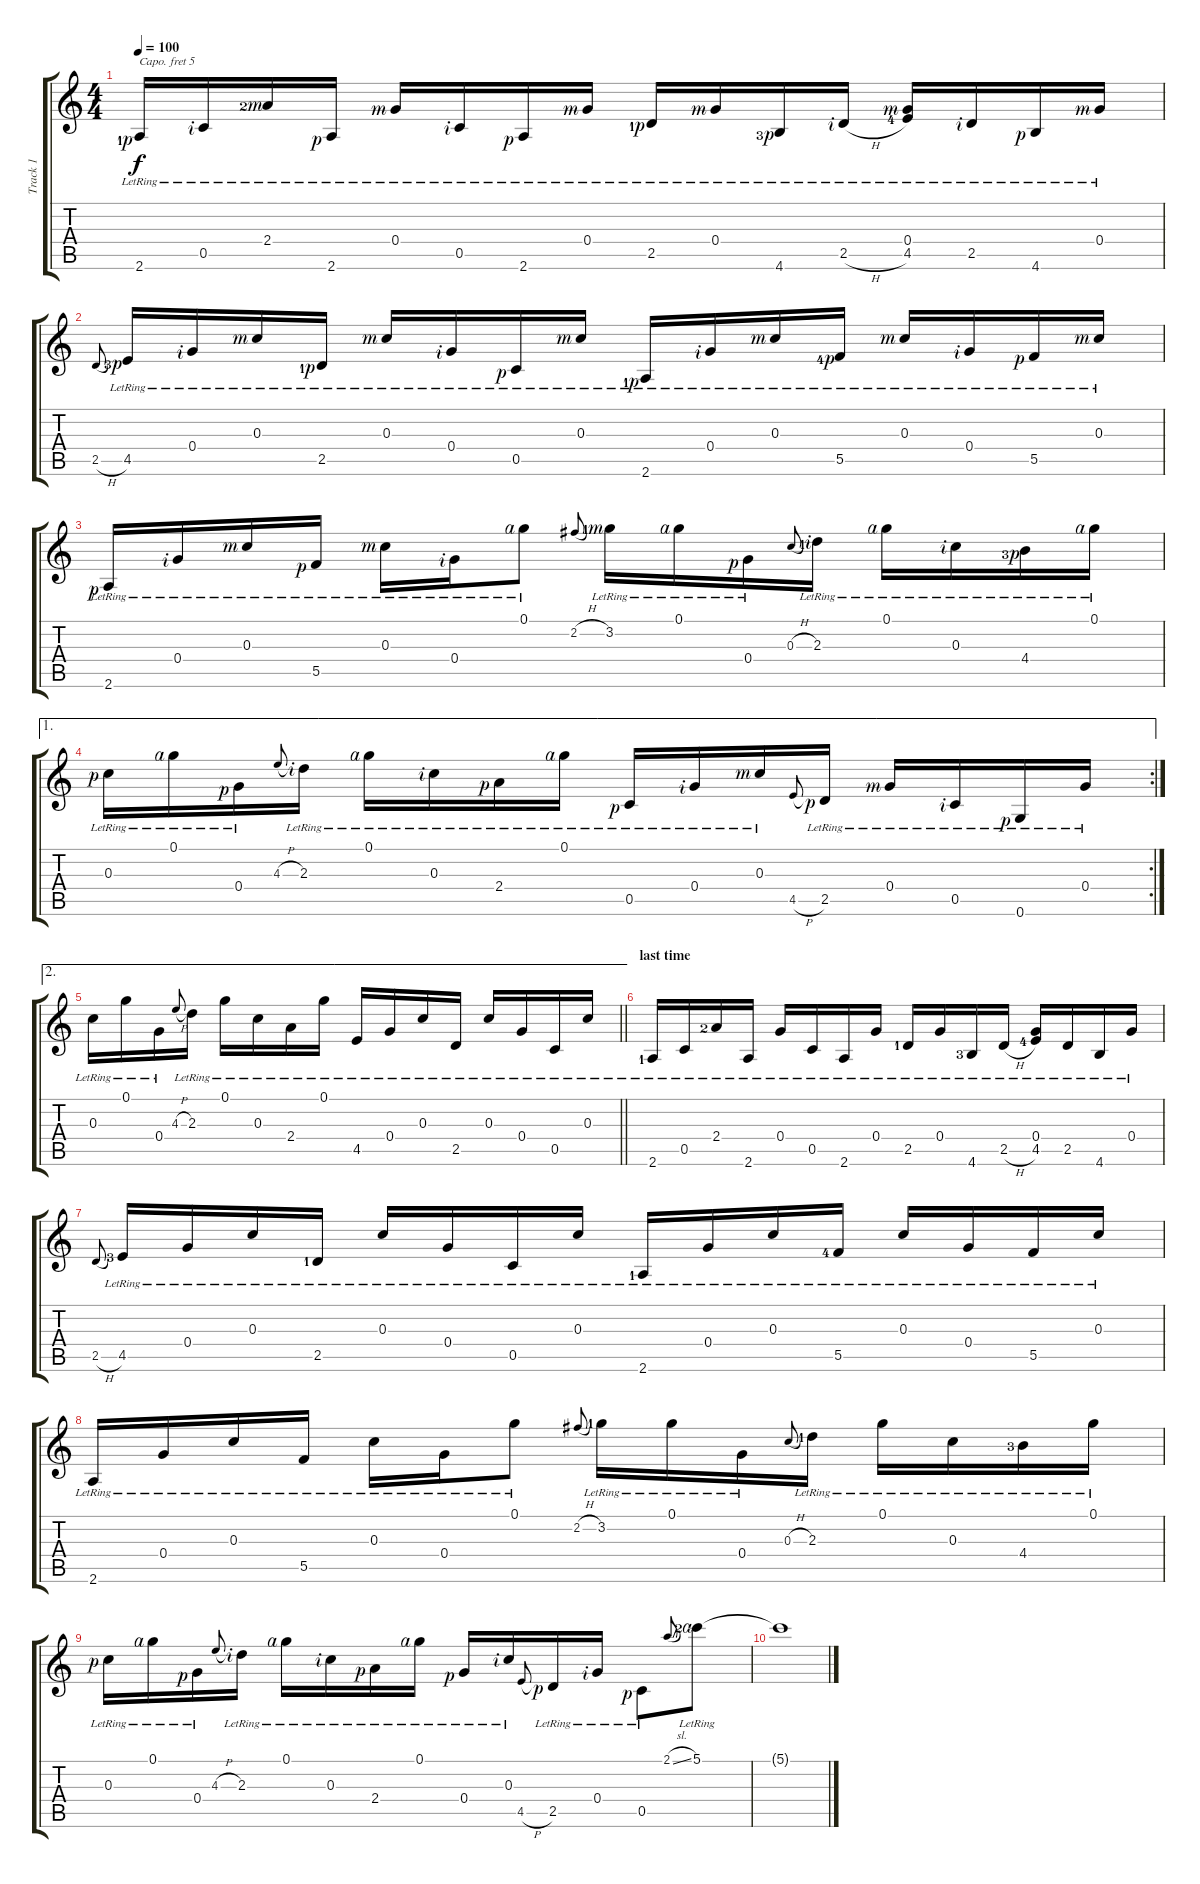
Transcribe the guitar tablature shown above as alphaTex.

\track ("Track 1" "Track 1") {instrument acousticguitarsteel}
\staff {score tabs}
\capo 5
\tuning (D4 B3 G3 D3 G2 D2) {hide}
\ts (4 4)
\tempo 100
\clef g2
\ks c
2.6{lr lf 2 rf 1}.16{dy f instrument acousticguitarsteel} 0.5{lr rf 2}.16 2.4{lr lf 3 rf 3}.16 2.6{lr rf 1}.16 0.4{lr rf 3}.16 0.5{lr rf 2}.16 2.6{lr rf 1}.16 0.4{lr rf 3}.16 2.5{lr lf 2 rf 1}.16 0.4{lr rf 3}.16 4.6{lr lf 4 rf 1}.16 2.5{h lr rf 2}.16 (0.4{lr rf 3} 4.5{lr lf 5}).16 2.5{lr rf 2}.16 4.6{lr rf 1}.16 0.4{lr rf 3}.16 |
2.5{h}.8{gr onbeat} 4.5{lr lf 4 rf 1}.16 0.4{lr rf 2}.16 0.3{lr rf 3}.16 2.5{lr lf 2 rf 1}.16 0.3{lr rf 3}.16 0.4{lr rf 2}.16 0.5{lr rf 1}.16 0.3{lr rf 3}.16 2.6{lr lf 2 rf 1}.16 0.4{lr rf 2}.16 0.3{lr rf 3}.16 5.5{lr lf 5 rf 1}.16 0.3{lr rf 3}.16 0.4{lr rf 2}.16 5.5{lr rf 1}.16 0.3{lr rf 3}.16 |
2.6{lr rf 1}.16 0.4{lr rf 2}.16 0.3{lr rf 3}.16 5.5{lr rf 1}.16 0.3{lr rf 3}.16 0.4{lr rf 2}.16 0.1{lr rf 4}.8 2.2{h}.8{gr onbeat} 3.2{lr lf 2 rf 3}.16 0.1{lr rf 4}.16 0.4{lr rf 1}.16 0.3{h}.8{gr onbeat} 2.3{lr lf 2 rf 2}.16 0.1{lr rf 4}.16 0.3{lr rf 2}.16 4.4{lr lf 4 rf 1}.16 0.1{lr rf 4}.16 |
\ae 1
\rc 2
0.3{lr rf 1}.16 0.1{lr rf 4}.16 0.4{lr rf 1}.16 4.3{h}.8{gr onbeat} 2.3{lr rf 2}.16 0.1{lr rf 4}.16 0.3{lr rf 2}.16 2.4{lr rf 1}.16 0.1{lr rf 4}.16 0.5{lr rf 1}.16 0.4{lr rf 2}.16 0.3{lr rf 3}.16 4.5{h}.8{gr onbeat} 2.5{lr rf 1}.16 0.4{lr rf 3}.16 0.5{lr rf 2}.16 0.6{lr rf 1}.16 0.4{lr}.16 |
\ae 2
\barLineRight lightlight
0.3{lr}.16 0.1{lr}.16 0.4{lr}.16 4.3{h}.8{gr onbeat} 2.3{lr}.16 0.1{lr}.16 0.3{lr}.16 2.4{lr}.16 0.1{lr}.16 4.5{lr}.16 0.4{lr}.16 0.3{lr}.16 2.5{lr}.16 0.3{lr}.16 0.4{lr}.16 0.5{lr}.16 0.3{lr}.16 |
\section ("" "last time")
2.6{lr lf 2}.16 0.5{lr}.16 2.4{lr lf 3}.16 2.6{lr}.16 0.4{lr}.16 0.5{lr}.16 2.6{lr}.16 0.4{lr}.16 2.5{lr lf 2}.16 0.4{lr}.16 4.6{lr lf 4}.16 2.5{h lr}.16 (0.4{lr} 4.5{lr lf 5}).16 2.5{lr}.16 4.6{lr}.16 0.4{lr}.16 |
2.5{h}.8{gr onbeat} 4.5{lr lf 4}.16 0.4{lr}.16 0.3{lr}.16 2.5{lr lf 2}.16 0.3{lr}.16 0.4{lr}.16 0.5{lr}.16 0.3{lr}.16 2.6{lr lf 2}.16 0.4{lr}.16 0.3{lr}.16 5.5{lr lf 5}.16 0.3{lr}.16 0.4{lr}.16 5.5{lr}.16 0.3{lr}.16 |
2.6{lr}.16 0.4{lr}.16 0.3{lr}.16 5.5{lr}.16 0.3{lr}.16 0.4{lr}.16 0.1{lr}.8 2.2{h}.8{gr onbeat} 3.2{lr lf 2}.16 0.1{lr}.16 0.4{lr}.16 0.3{h}.8{gr onbeat} 2.3{lr lf 2}.16 0.1{lr}.16 0.3{lr}.16 4.4{lr lf 4}.16 0.1{lr}.16 |
0.3{lr rf 1}.16 0.1{lr rf 4}.16 0.4{lr rf 1}.16 4.3{h}.8{gr onbeat} 2.3{lr rf 2}.16 0.1{lr rf 4}.16 0.3{lr rf 2}.16 2.4{lr rf 1}.16 0.1{lr rf 4}.16 0.4{lr rf 1}.16 0.3{lr rf 2}.16 4.5{h}.8{gr onbeat} 2.5{lr rf 1}.16 0.4{lr rf 2}.16 0.5{lr rf 1}.8 2.1{sl}.8{gr onbeat} 5.1{lr lf 3 rf 4}.8 |
5.1{t}.1
